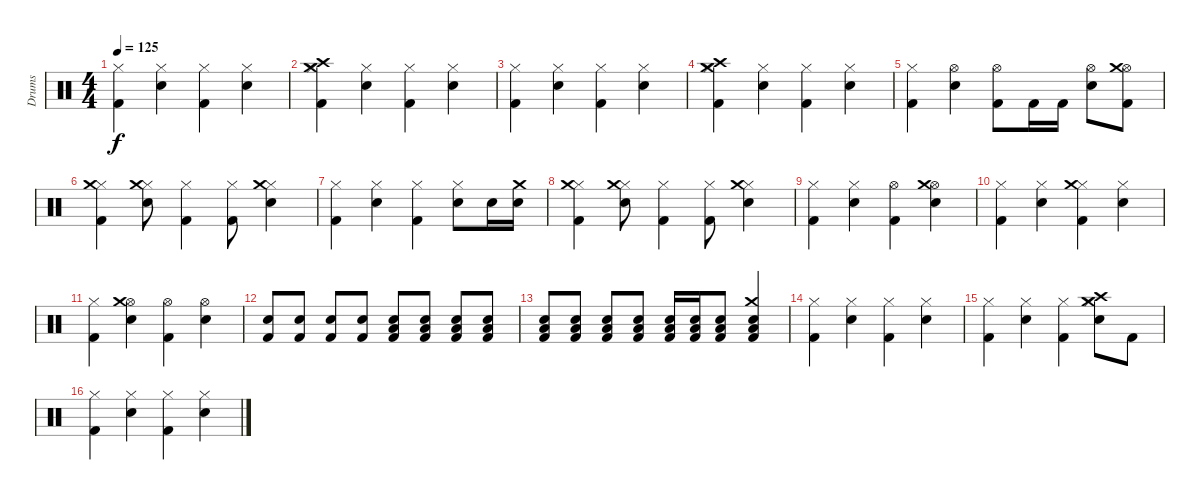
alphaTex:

\track ("Drums" "Drums") {instrument percussion}
\staff {score}
\articulation defaults
\ts (4 4)
\tempo 125
\clef neutral
\ks c
("Hi-Hat (closed)" "Kick (hit) 2").4{dy f} ("Hi-Hat (closed)" "Electric Snare (hit)").4 ("Hi-Hat (closed)" "Kick (hit) 2").4 ("Hi-Hat (closed)" "Electric Snare (hit)").4 |
("Hi-Hat (closed)" "Kick (hit) 2" "Crash medium (hit)" "Crash high (hit)").4 ("Hi-Hat (closed)" "Electric Snare (hit)").4 ("Hi-Hat (closed)" "Kick (hit) 2").4 ("Hi-Hat (closed)" "Electric Snare (hit)").4 |
("Hi-Hat (closed)" "Kick (hit) 2").4 ("Hi-Hat (closed)" "Electric Snare (hit)").4 ("Hi-Hat (closed)" "Kick (hit) 2").4 ("Hi-Hat (closed)" "Electric Snare (hit)").4 |
("Hi-Hat (closed)" "Kick (hit) 2" "Crash medium (hit)" "Crash high (hit)").4 ("Hi-Hat (closed)" "Electric Snare (hit)").4 ("Hi-Hat (closed)" "Kick (hit) 2").4 ("Hi-Hat (closed)" "Electric Snare (hit)").4 |
("Hi-Hat (closed)" "Kick (hit) 2").4 ("Hi-Hat (open)" "Electric Snare (hit)").4 ("Hi-Hat (open)" "Kick (hit) 2").8 "Kick (hit) 2".16 "Kick (hit) 2".16 ("Hi-Hat (open)" "Electric Snare (hit)").8 ("Hi-Hat (open)" "Kick (hit) 2" "Crash medium (hit)").8 |
("Hi-Hat (closed)" "Kick (hit) 2" "Crash medium (hit)").4 ("Hi-Hat (closed)" "Electric Snare (hit)" "Crash medium (hit)").8 ("Hi-Hat (closed)" "Kick (hit) 2").4 ("Hi-Hat (closed)" "Kick (hit) 2").8 ("Hi-Hat (closed)" "Electric Snare (hit)" "Crash medium (hit)").4 |
("Hi-Hat (closed)" "Kick (hit) 2").4 ("Hi-Hat (closed)" "Electric Snare (hit)").4 ("Hi-Hat (closed)" "Kick (hit) 2").4 ("Hi-Hat (closed)" "Electric Snare (hit)").8 "Electric Snare (hit)".16 ("Electric Snare (hit)" "Crash medium (hit)").16 |
("Hi-Hat (closed)" "Kick (hit) 2" "Crash medium (hit)").4 ("Hi-Hat (closed)" "Electric Snare (hit)" "Crash medium (hit)").8 ("Hi-Hat (closed)" "Kick (hit) 2").4 ("Hi-Hat (closed)" "Kick (hit) 2").8 ("Hi-Hat (closed)" "Electric Snare (hit)" "Crash medium (hit)").4 |
("Hi-Hat (closed)" "Kick (hit) 2").4 ("Hi-Hat (closed)" "Electric Snare (hit)").4 ("Hi-Hat (open)" "Kick (hit) 2").4 ("Hi-Hat (open)" "Electric Snare (hit)" "Crash medium (hit)").4 |
("Hi-Hat (closed)" "Kick (hit) 2").4 ("Hi-Hat (closed)" "Electric Snare (hit)").4 ("Hi-Hat (closed)" "Kick (hit) 2" "Crash medium (hit)").4 ("Hi-Hat (closed)" "Electric Snare (hit)").4 |
("Hi-Hat (closed)" "Kick (hit) 2").4 ("Hi-Hat (open)" "Electric Snare (hit)" "Crash medium (hit)").4 ("Hi-Hat (open)" "Kick (hit) 2").4 ("Hi-Hat (open)" "Electric Snare (hit)").4 |
("Electric Snare (hit)" "Kick (hit) 2").8 ("Electric Snare (hit)" "Kick (hit) 2").8 ("Electric Snare (hit)" "Kick (hit) 2").8 ("Electric Snare (hit)" "Kick (hit) 2").8 ("Low Tom (hit)" "Electric Snare (hit)" "Kick (hit) 2").8 ("Low Tom (hit)" "Electric Snare (hit)" "Kick (hit) 2").8 ("Low Tom (hit)" "Electric Snare (hit)" "Kick (hit) 2").8 ("Low Tom (hit)" "Electric Snare (hit)" "Kick (hit) 2").8 |
("Low Tom (hit)" "Electric Snare (hit)" "Kick (hit) 2").8 ("Low Tom (hit)" "Electric Snare (hit)" "Kick (hit) 2").8 ("Low Tom (hit)" "Electric Snare (hit)" "Kick (hit) 2").8 ("Low Tom (hit)" "Electric Snare (hit)" "Kick (hit) 2").8 ("Low Tom (hit)" "Electric Snare (hit)" "Kick (hit) 2").16 ("Low Tom (hit)" "Electric Snare (hit)" "Kick (hit) 2").16 ("Low Tom (hit)" "Electric Snare (hit)" "Kick (hit) 2").8 ("Low Tom (hit)" "Electric Snare (hit)" "Kick (hit) 2" "Crash medium (hit)").4 |
("Hi-Hat (closed)" "Kick (hit) 2").4 ("Hi-Hat (closed)" "Electric Snare (hit)").4 ("Hi-Hat (closed)" "Kick (hit) 2").4 ("Hi-Hat (closed)" "Electric Snare (hit)").4 |
("Hi-Hat (closed)" "Kick (hit) 2").4 ("Hi-Hat (closed)" "Electric Snare (hit)").4 ("Hi-Hat (closed)" "Kick (hit) 2").4 ("Hi-Hat (closed)" "Electric Snare (hit)" "Crash medium (hit)" "Crash high (hit)").8 "Kick (hit) 2".8 |
("Hi-Hat (closed)" "Kick (hit) 2").4 ("Hi-Hat (closed)" "Electric Snare (hit)").4 ("Hi-Hat (closed)" "Kick (hit) 2").4 ("Hi-Hat (closed)" "Electric Snare (hit)").4
